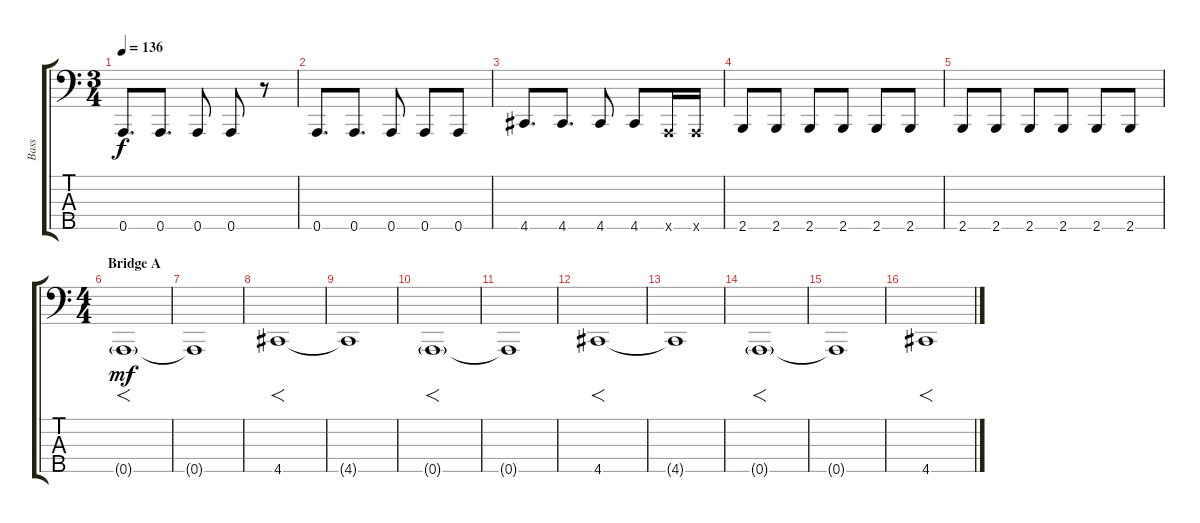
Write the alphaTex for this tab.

\track ("Bass" "Bass") {instrument slapbass1}
\staff {score tabs}
\tuning (G2 D2 A1 E1 A0) {hide}
\ts (3 4)
\tempo 136
\clef f4
\ks c
0.5.8{d dy f} 0.5.8{d} 0.5.8 0.5.8 r.8 |
0.5.8{d} 0.5.8{d} 0.5.8 0.5.8 0.5.8 |
4.5.8{d} 4.5.8{d} 4.5.8 4.5.8 0.5{x}.16 0.5{x}.16 |
2.5.8 2.5.8 2.5.8 2.5.8 2.5.8 2.5.8 |
2.5.8 2.5.8 2.5.8 2.5.8 2.5.8 2.5.8 |
\ts (4 4)
\section ("" "Bridge A")
0.5{g}.1{f dy mf} |
0.5{t}.1 |
4.5.1{f} |
4.5{t}.1 |
0.5{g}.1{f} |
0.5{t}.1 |
4.5.1{f} |
4.5{t}.1 |
0.5{g}.1{f} |
0.5{t}.1 |
4.5.1{f}
